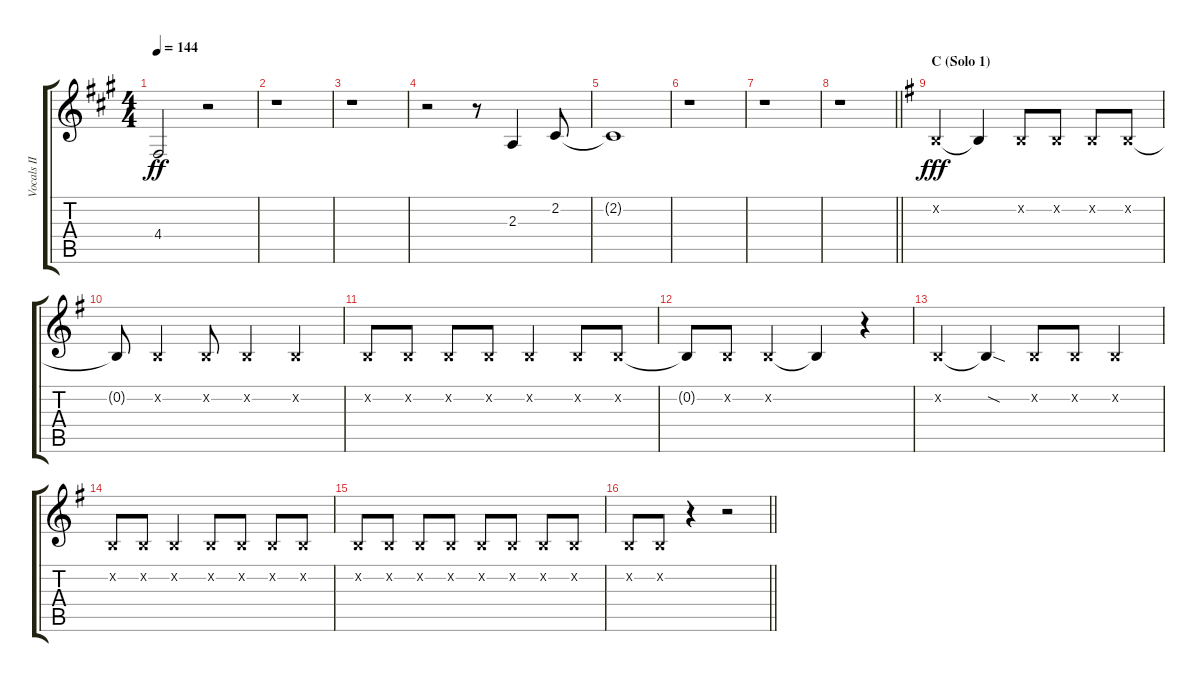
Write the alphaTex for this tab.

\track ("Vocals II" "Vocals II") {instrument voiceoohs}
\staff {score tabs}
\tuning (E4 B3 G3 D3 A2 E2) {hide}
\ts (4 4)
\tempo 144
\clef g2
\ks a
4.4.2{dy ff} r.2 |
r.1 |
r.1 |
r.2 r.8 2.3.4 2.2.8 |
2.2{t}.1 |
r.1 |
r.1 |
\barLineRight lightlight
r.1 |
\section ("" "C (Solo 1)")
\ks g
0.2{x}.4{dy fff} 0.2{t}.4 0.2{x}.8 0.2{x}.8 0.2{x}.8 0.2{x}.8 |
0.2{t}.8 0.2{x}.4 0.2{x}.8 0.2{x}.4 0.2{x}.4 |
0.2{x}.8 0.2{x}.8 0.2{x}.8 0.2{x}.8 0.2{x}.4 0.2{x}.8 0.2{x}.8 |
0.2{t}.8 0.2{x}.8 0.2{x}.4 0.2{t}.4 r.4 |
0.2{x}.4 0.2{sod t}.4 0.2{x}.8 0.2{x}.8 0.2{x}.4 |
0.2{x}.8 0.2{x}.8 0.2{x}.4 0.2{x}.8 0.2{x}.8 0.2{x}.8 0.2{x}.8 |
0.2{x}.8 0.2{x}.8 0.2{x}.8 0.2{x}.8 0.2{x}.8 0.2{x}.8 0.2{x}.8 0.2{x}.8 |
\barLineRight lightlight
0.2{x}.8 0.2{x}.8 r.4 r.2
